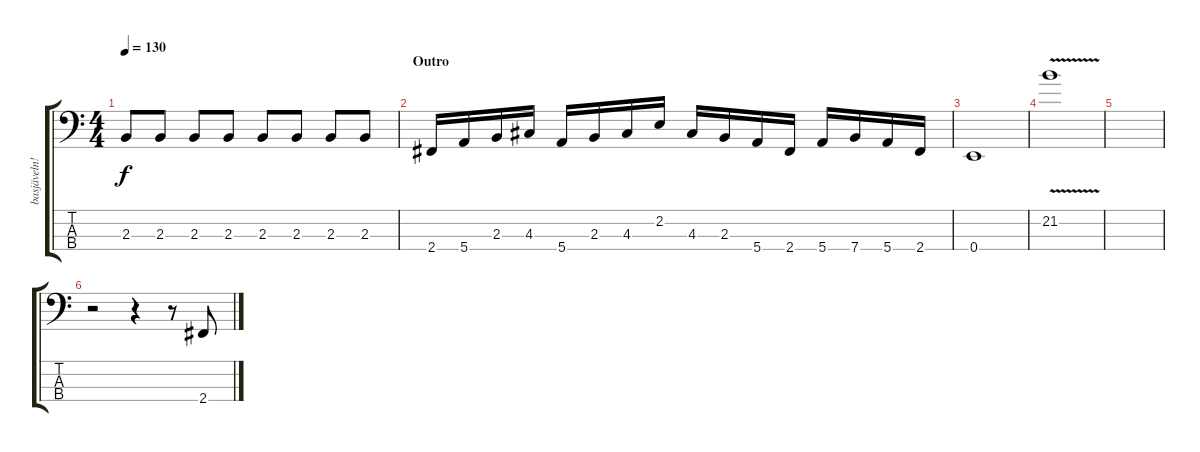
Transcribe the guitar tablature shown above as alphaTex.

\track ("basjäveln!" "basjäveln!") {instrument electricbassfinger}
\staff {score tabs}
\tuning (G2 D2 A1 E1) {hide}
\ts (4 4)
\tempo 130
\clef f4
\ks c
2.3.8{dy f} 2.3.8 2.3.8 2.3.8 2.3.8 2.3.8 2.3.8 2.3.8 |
\section ("" "Outro")
2.4.16 5.4.16 2.3.16 4.3.16 5.4.16 2.3.16 4.3.16 2.2.16 4.3.16 2.3.16 5.4.16 2.4.16 5.4.16 7.4.16 5.4.16 2.4.16 |
0.4.1 |
21.2{v}.1 |
|
r.2 r.4 r.8 2.4.8
